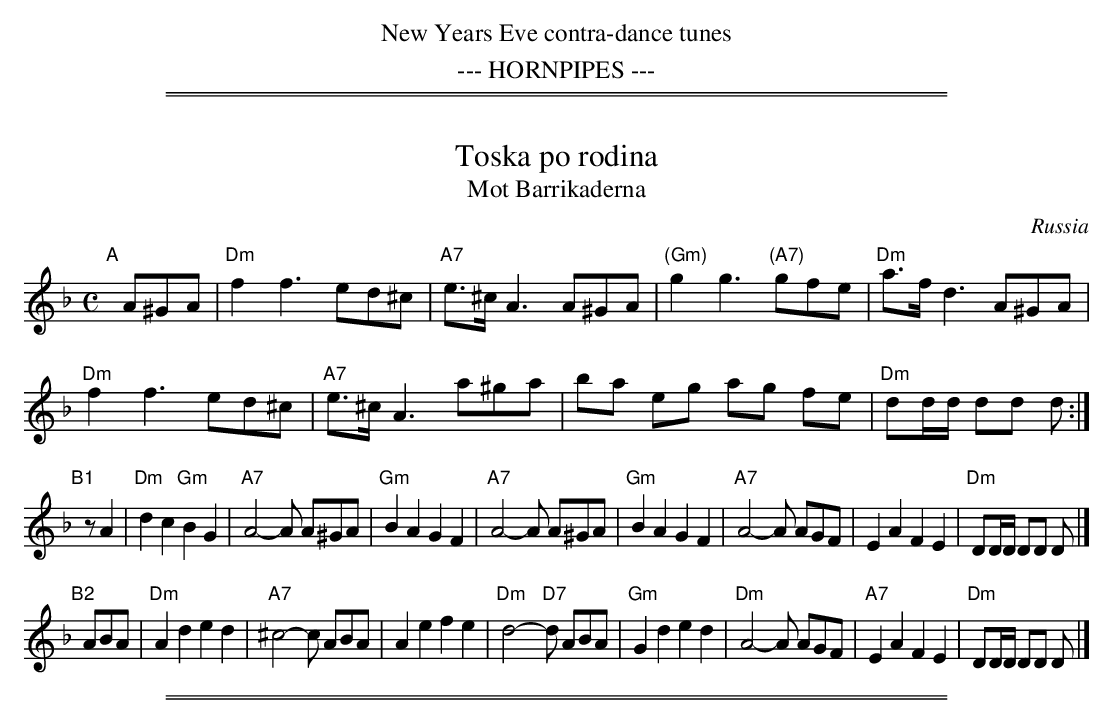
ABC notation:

X:1
T: Toska po rodina
T: Mot Barrikaderna
O: Russia
M: C
L: 1/8
K: Dm
"A"[|] A^GA |\
"Dm"f2 f3 ed^c | "A7"e>^c A3 A^GA | "(Gm)"g2 g3 "(A7)"gfe | "Dm"a>f d3 A^GA |
"Dm"f2 f3 ed^c | "A7"e>^c A3 a^ga | ba eg ag fe | "Dm"dd/d/ dd d :|
"B1"[|] zA2 |\
"Dm"d2 c2 "Gm"B2 G2 | "A7"A4- A A^GA | "Gm"B2 A2 G2 F2 | "A7"A4- A A^GA |\
"Gm"B2 A2 G2 F2 | "A7"A4- A AGF | E2 A2 F2 E2 | "Dm"DD/D/ DD D |]
"B2"[|] ABA |\
"Dm"A2 d2 e2 d2 | "A7"^c4- c ABA | A2 e2 f2 e2 | "Dm"d4- "D7"d ABA |\
"Gm"G2 d2 e2 d2 | "Dm"A4- A AGF | "A7"E2 A2 F2 E2 | "Dm"DD/D/ DD D |]
